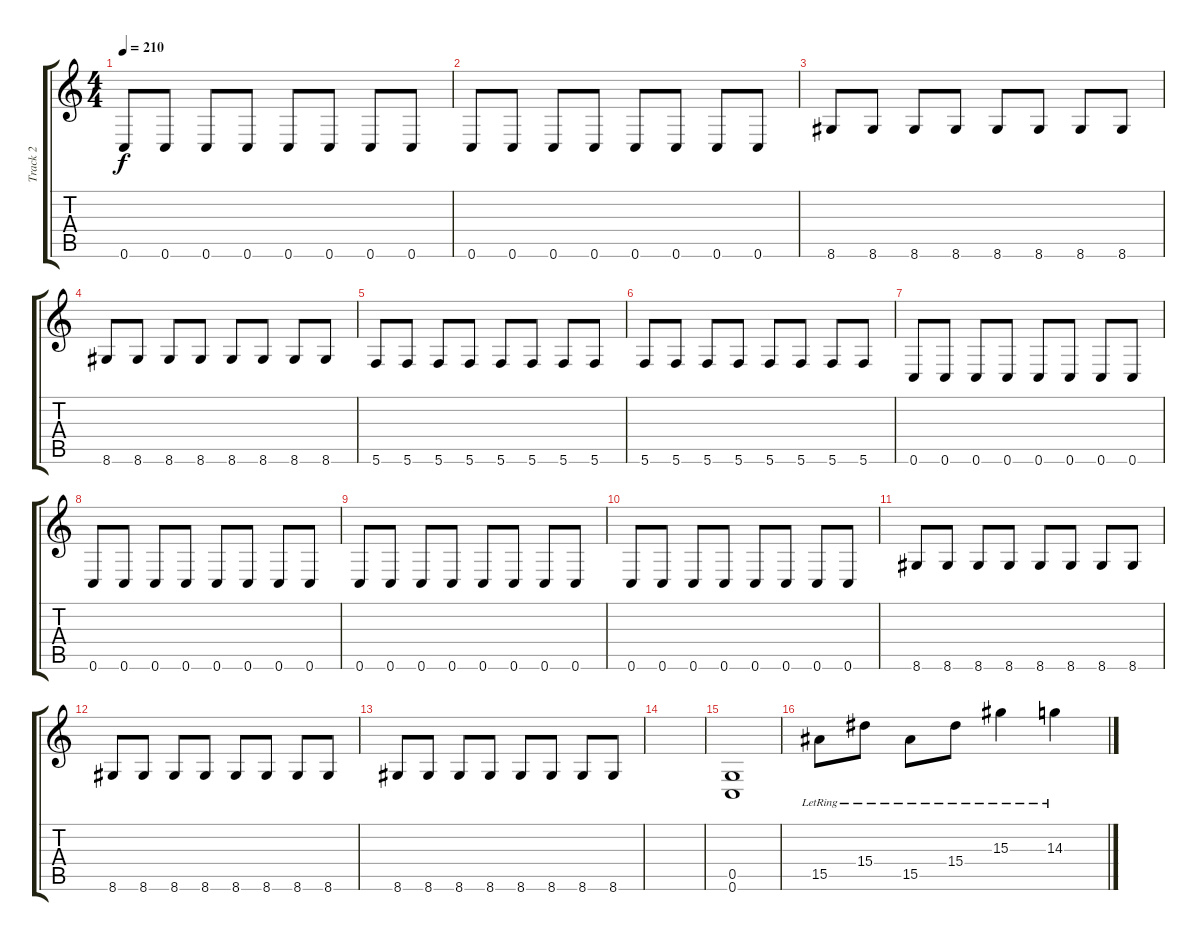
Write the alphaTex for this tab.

\track ("Track 2" "Track 2") {instrument distortionguitar}
\staff {score tabs}
\tuning (D4 A3 F3 C3 G2 C2) {hide}
\ts (4 4)
\tempo 210
\clef g2
\ks c
0.6.8{dy f} 0.6.8 0.6.8 0.6.8 0.6.8 0.6.8 0.6.8 0.6.8 |
0.6.8 0.6.8 0.6.8 0.6.8 0.6.8 0.6.8 0.6.8 0.6.8 |
8.6.8 8.6.8 8.6.8 8.6.8 8.6.8 8.6.8 8.6.8 8.6.8 |
8.6.8 8.6.8 8.6.8 8.6.8 8.6.8 8.6.8 8.6.8 8.6.8 |
5.6.8 5.6.8 5.6.8 5.6.8 5.6.8 5.6.8 5.6.8 5.6.8 |
5.6.8 5.6.8 5.6.8 5.6.8 5.6.8 5.6.8 5.6.8 5.6.8 |
0.6.8 0.6.8 0.6.8 0.6.8 0.6.8 0.6.8 0.6.8 0.6.8 |
0.6.8 0.6.8 0.6.8 0.6.8 0.6.8 0.6.8 0.6.8 0.6.8 |
0.6.8 0.6.8 0.6.8 0.6.8 0.6.8 0.6.8 0.6.8 0.6.8 |
0.6.8 0.6.8 0.6.8 0.6.8 0.6.8 0.6.8 0.6.8 0.6.8 |
8.6.8 8.6.8 8.6.8 8.6.8 8.6.8 8.6.8 8.6.8 8.6.8 |
8.6.8 8.6.8 8.6.8 8.6.8 8.6.8 8.6.8 8.6.8 8.6.8 |
8.6.8 8.6.8 8.6.8 8.6.8 8.6.8 8.6.8 8.6.8 8.6.8 |
|
(0.5 0.6).1 |
15.5{lr}.8 15.4{lr}.8 15.5{lr}.8 15.4{lr}.8 15.3{lr}.4 14.3{lr}.4
